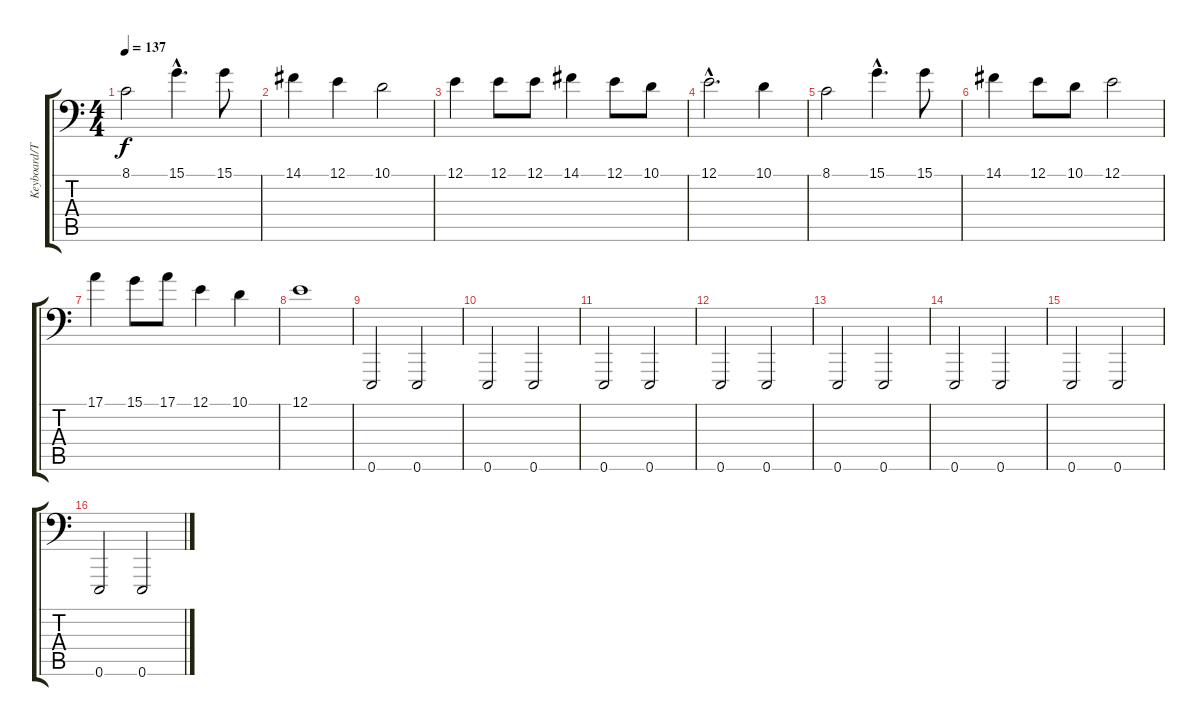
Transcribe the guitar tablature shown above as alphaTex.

\track ("Keyboard/Timpani" "Keyboard/T") {instrument timpani}
\staff {score tabs}
\tuning (E3 B2 G2 D2 A1 E1) {hide}
\ts (4 4)
\tempo 137
\clef f4
\ks c
8.1.2{dy f} 15.1{hac}.4{d} 15.1.8 |
14.1.4 12.1.4 10.1.2 |
12.1.4 12.1.8 12.1.8 14.1.4 12.1.8 10.1.8 |
12.1{hac}.2{d} 10.1.4 |
8.1.2 15.1{hac}.4{d} 15.1.8 |
14.1.4 12.1.8 10.1.8 12.1.2 |
17.1.4 15.1.8 17.1.8 12.1.4 10.1.4 |
12.1.1 |
0.6.2{volume 10 instrument timpani} 0.6.2 |
0.6.2 0.6.2 |
0.6.2 0.6.2 |
0.6.2 0.6.2 |
0.6.2 0.6.2 |
0.6.2 0.6.2 |
0.6.2 0.6.2 |
0.6.2 0.6.2
